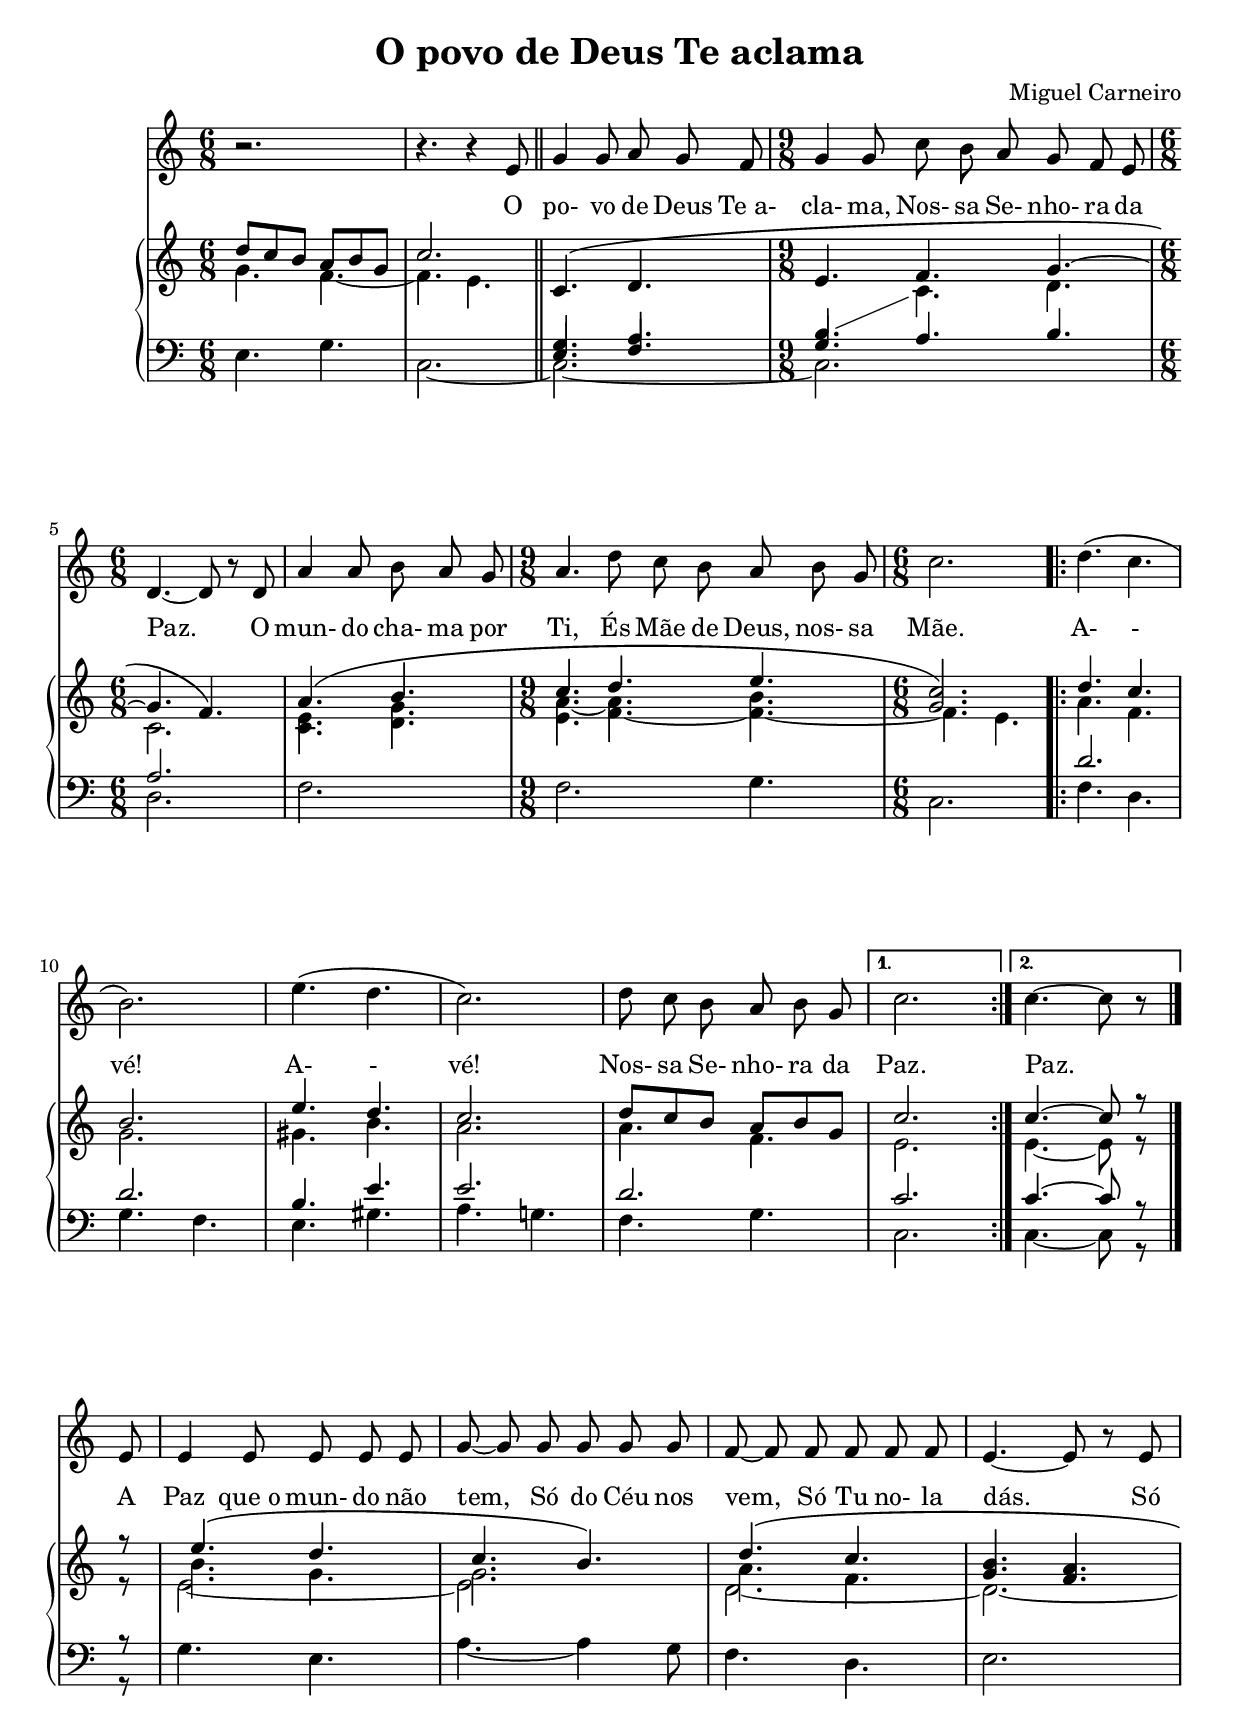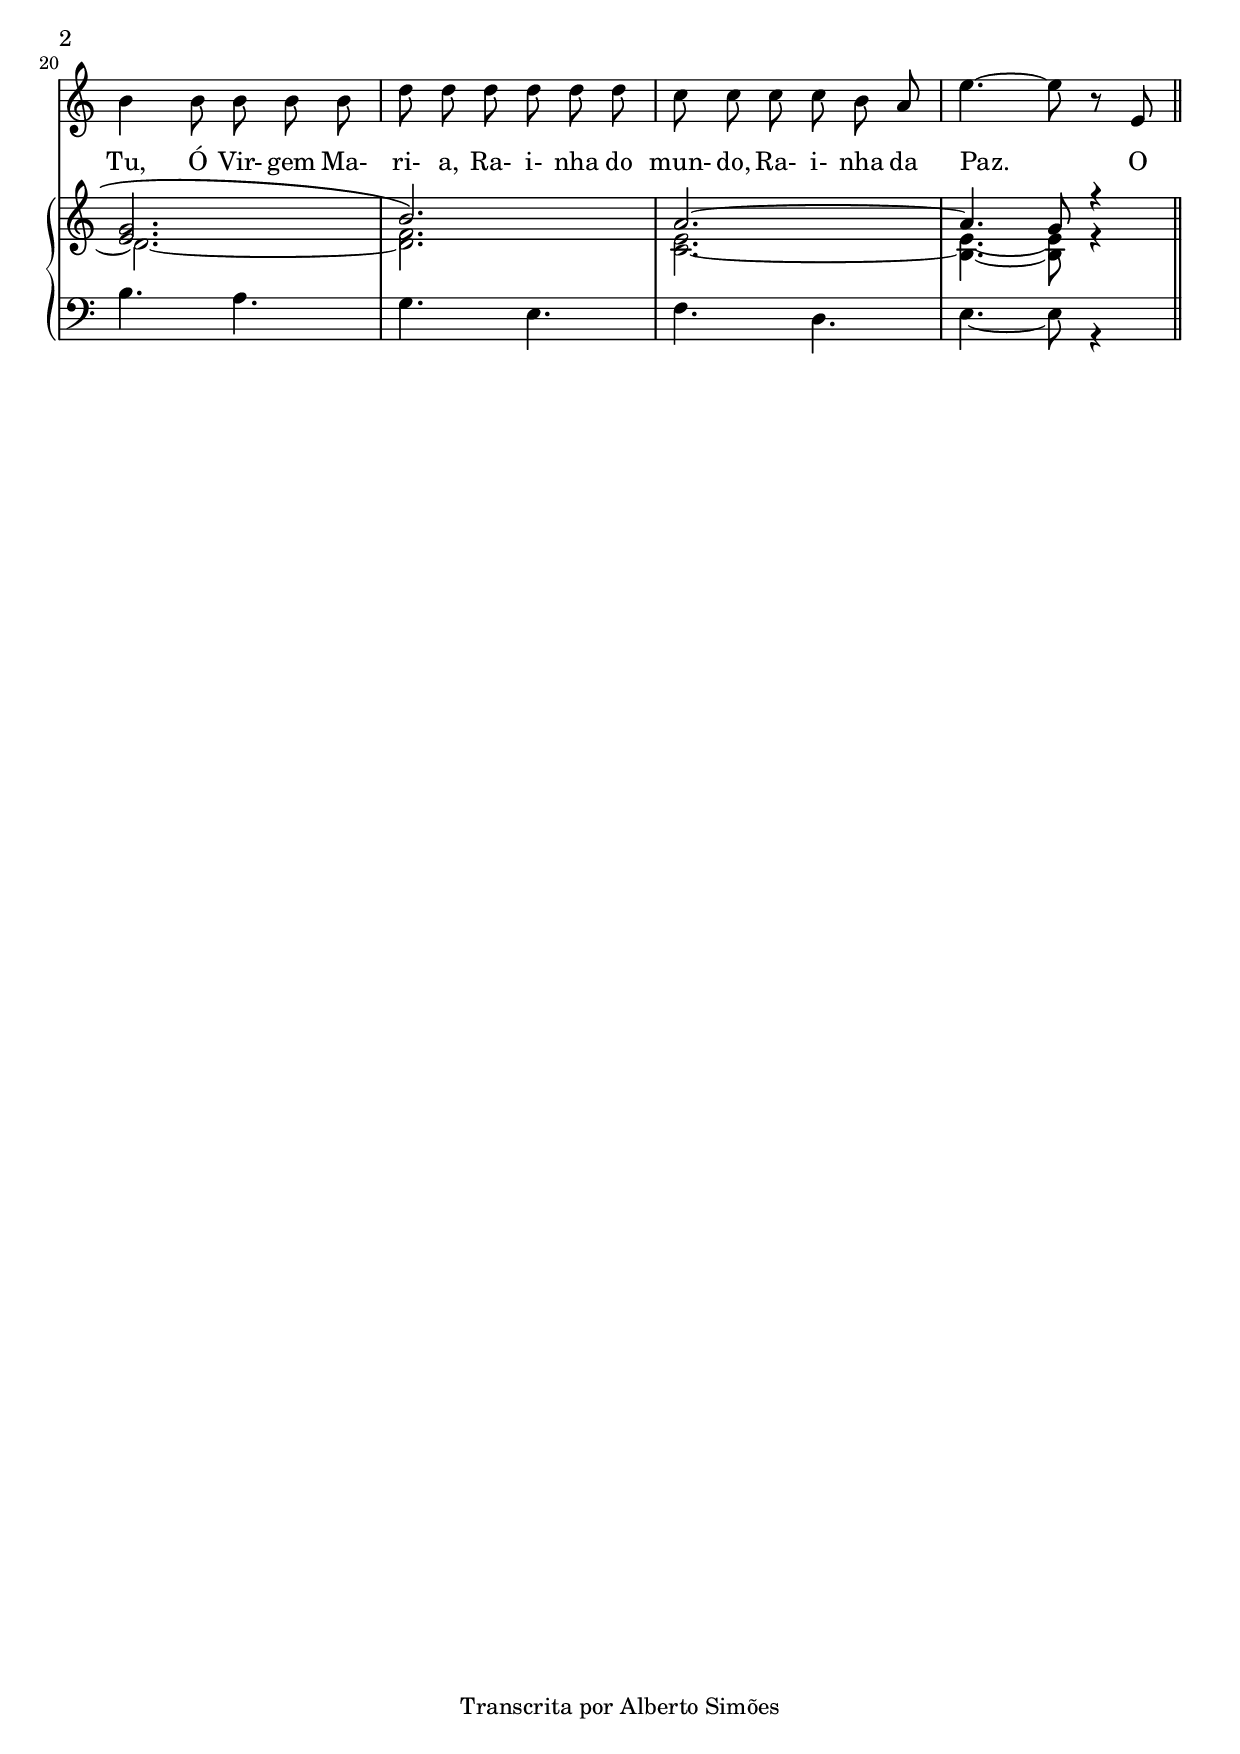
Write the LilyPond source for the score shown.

\version "2.14.0"

\header {
  title = "O povo de Deus Te aclama"
  composer = "Miguel Carneiro"
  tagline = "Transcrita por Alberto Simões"

  ocasioes = "entrada"
  seccao   = "entrada,maria"

}

%%%%% Revista ?

global = {
  \key c \major
  \time 6/8
}

text = \lyricmode {
  O po- vo de Deus Te_a- cla- ma, Nos- sa Se- nho- ra da Paz.
  O mun- do cha- ma por Ti,
  És Mãe de Deus, nos- sa Mãe.
  A- - vé!
  A- - vé!
  Nos- sa Se- nho- ra da Paz. Paz.

  A Paz que_o mun- do não tem,
  Só do Céu nos vem,
  Só Tu no- la dás.
  Só Tu, Ó Vir- gem Ma- ri- a,
  Ra- i- nha do mun- do,
  Ra- i- nha da Paz.
  O
}

melody = \relative c' {
  \global
  \clef treble
  \autoBeamOff
  r2.
  r4. r4 e8
  \bar "||"
  g4 g8 a g f
  \time 9/8
  g4 g8 c b a g f e

  \time 6/8
  d4. ~ d8 r d
  a'4 a8 b a g
  \time 9/8
  a4. d8 c b a b g
  \time 6/8
  c2.

  \repeat volta 2 {
    d4.\( c
    b2.\)
    e4.\( d
    c2.\)
    d8 c b a b g
  }
  \alternative {
    { c2. }
    { c4. ~ c8 r }
  }
  \bar "|."
  \break

  e,8
  e4 e8 e e e
  g8 ~ g g g g g 
  f ~ f f f f f
  e4. ~ e8 r e

  b'4 b8 b b b
  d d d d d d
  c c c c b a 
  e'4. ~ e8 r e, \bar "||"
}

upperA = \relative c'' {
  d8[ c b] a[ b g]
  c2.
  c,4.\( d e f g ~ g f\)
  a\( b c d e <g, c>2.\)
  \repeat volta 2 {
    d'4. c b2.
    e4. d c2.
    d8[ c b] a[ b g]
  }
  \alternative {
    { c2. }
    { c4. ~ c8 r }
  }
  r8
  e4.\( d c b\)
  d\( c <g b> <f a> <e g>2. b'2.\)
  a ~ a4. g8 r4
}

upperB = \relative c'' {
  g4. f ~ f e
  \change Staff = "lower"
  \stemUp g, a \showStaffSwitch b  \stemDown \change Staff = "upper" c d
  c2. <c e>4. <d g> <e a> ~ <f a> ~ <f b> ~ f e
  \repeat volta 2 {
    a f g2.
    gis4. b a2.
    a4. f
  }
  \alternative {
    { e2. }
    { e4. ~ e8 r }
  }

  r8 b'4. g g2. a4. f s2. s2. s2. <c e>2. ~ <b e>4. ~ <b e>8 r4
}

lowerA = \relative c {
  \override NoteColumn #'ignore-collision = ##t
  s2. s2. e4. f g a b
  \revert NoteColumn #'ignore-collision
  a2. s s2. s4. s2.
  \repeat volta 2 {
    d2. d2.
    b4. e e2. d2.
  }
  \alternative {
    { c2. }
    { c4. ~ c8 r }
  }
  r8
  \change Staff = "upper"
  \tieDown \stemDown \shiftOn e2. ~ e2. 
  d ~ d ~  d ~ \shiftOff   \override NoteColumn #'ignore-collision = ##t  <d f>
}

lowerB = \relative c {
  e4. g
  c,2. ~ c ~ c s4.
  d2. f f g4. c,2.
  \repeat volta 2 {
    f4. d g f e gis a g! f g
  }
  \alternative {
    { c,2. }
    { c4. ~ c8 r}
  }
  r8 g'4. e a ~ a4 g8 f4. d e2.
  b'4. a g e f d e ~ e8 r4
}

upper = {
  \global
  \clef treble
  << \upperA \\ \upperB >>
}


lower = {
  \global
  \clef bass
  << \lowerA \\ \lowerB >>
}


\score {
  <<
    \new Voice = "mel" \melody
     \new PianoStaff <<
      \new Staff = "upper" \upper
      \new Staff = "lower" \lower
    >>
    \new Lyrics \with { alignAboveContext = "upper" }
                        { \lyricsto "mel" \text}
  >>
  \layout {
    \context {
      \Staff \RemoveEmptyStaves       
      % \override VerticalAxisGroup #'remove-first = ##t
    }
  }
  \midi {
    \context {
      \Score
      tempoWholesPerMinute = #(ly:make-moment 80 4)
    }
  }
}


